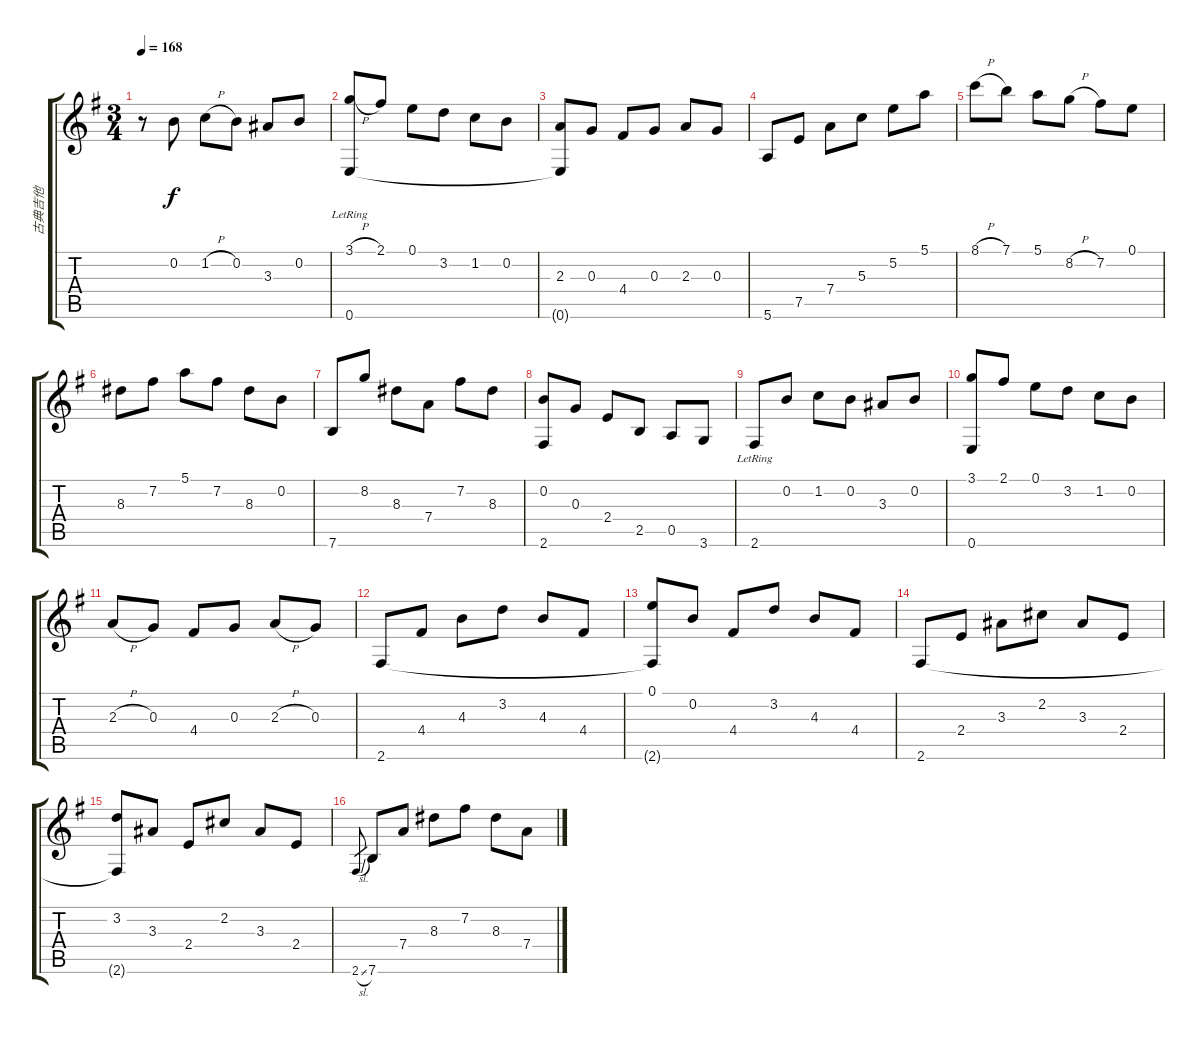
\track ("古典吉他" "古典吉他") {instrument acousticguitarnylon}
\staff {score tabs}
\tuning (E4 B3 G3 D3 A2 E2) {hide}
\ts (3 4)
\tempo 168
\clef g2
\ks g
r.8{dy f instrument acousticguitarnylon} 0.2.8 1.2{h}.8 0.2.8 3.3.8 0.2.8 |
(3.1{h} 0.6{lr}).8 2.1.8 0.1.8 3.2.8 1.2.8 0.2.8 |
(2.3 0.6{t}).8 0.3.8 4.4.8 0.3.8 2.3.8 0.3.8 |
5.6.8 7.5.8 7.4.8 5.3.8 5.2.8 5.1.8 |
8.1{h}.8 7.1.8 5.1.8 8.2{h}.8 7.2.8 0.1.8 |
8.3.8 7.2.8 5.1.8 7.2.8 8.3.8 0.2.8 |
7.6.8 8.2.8 8.3.8 7.4.8 7.2.8 8.3.8 |
(0.2 2.6).8 0.3.8 2.4.8 2.5.8 0.5.8 3.6.8 |
2.6{lr}.8 0.2.8 1.2.8 0.2.8 3.3.8 0.2.8 |
(3.1 0.6).8 2.1.8 0.1.8 3.2.8 1.2.8 0.2.8 |
2.3{h}.8 0.3.8 4.4.8 0.3.8 2.3{h}.8 0.3.8 |
2.6.8 4.4.8 4.3.8 3.2.8 4.3.8 4.4.8 |
(0.1 2.6{t}).8 0.2.8 4.4.8 3.2.8 4.3.8 4.4.8 |
2.6.8 2.4.8 3.3.8 2.2.8 3.3.8 2.4.8 |
(3.2 2.6{t}).8 3.3.8 2.4.8 2.2.8 3.3.8 2.4.8 |
2.6{sl}.8{gr} 7.6.8 7.4.8 8.3.8 7.2.8 8.3.8 7.4.8
